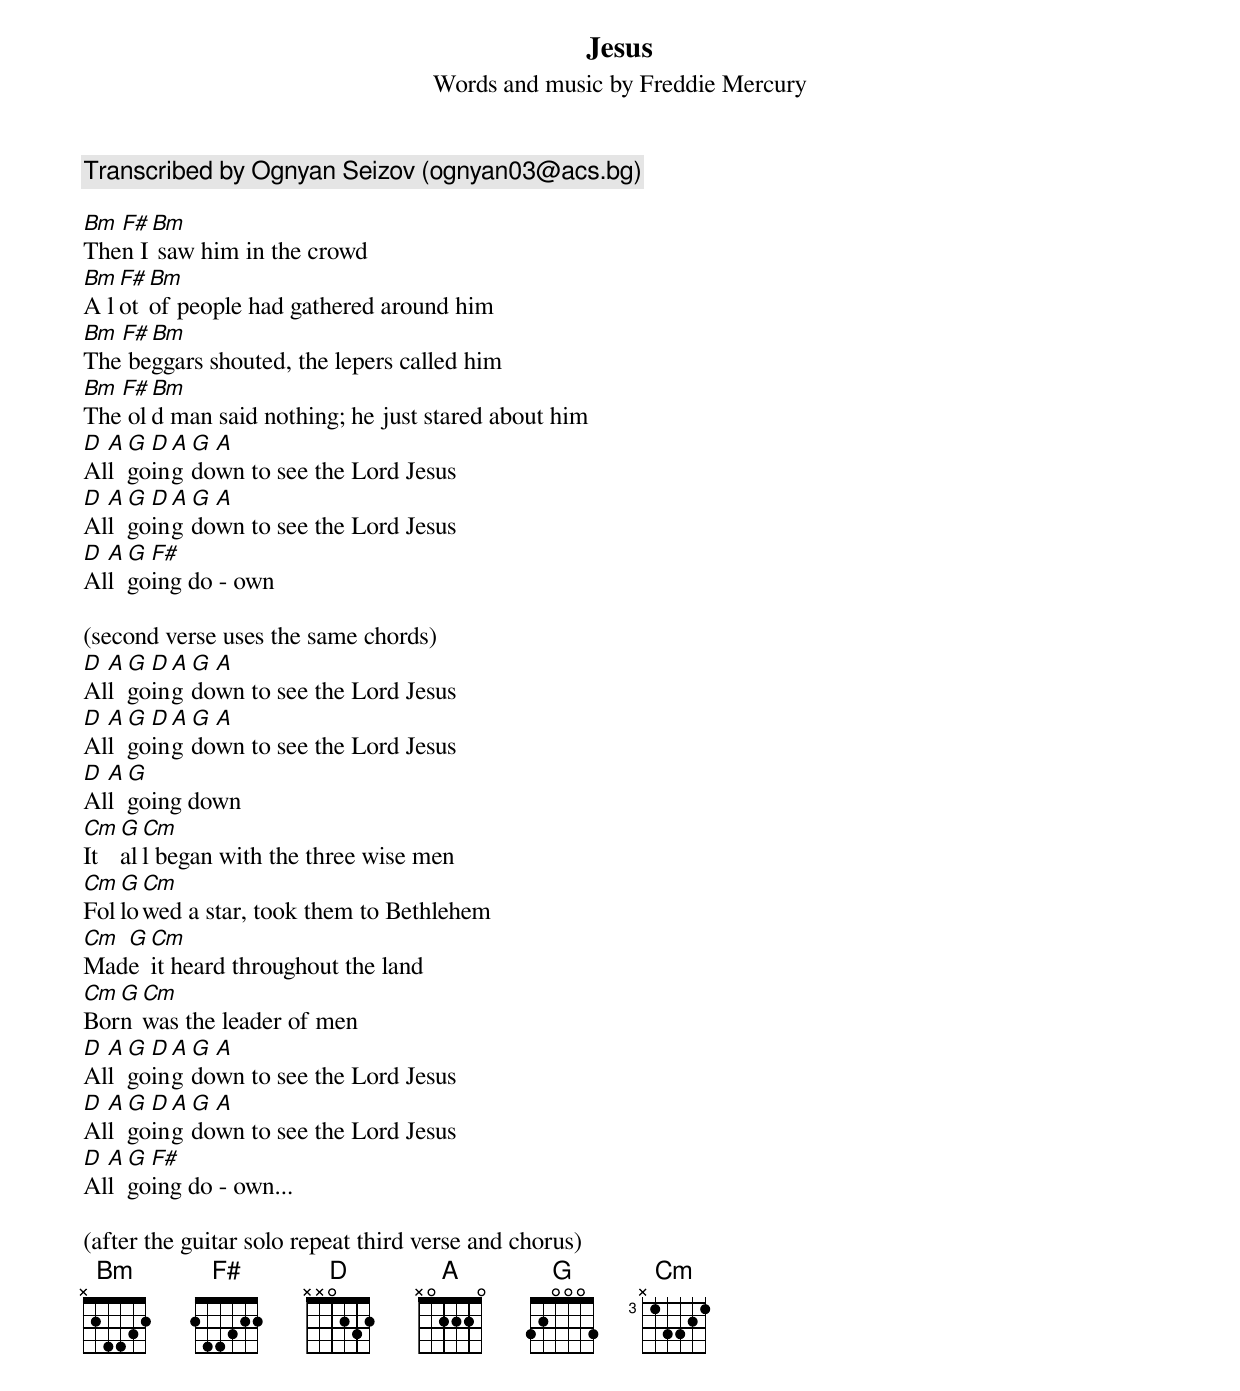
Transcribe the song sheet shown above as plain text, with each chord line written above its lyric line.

Jesus
Words and music by Freddie Mercury
Transcribed by Ognyan Seizov (ognyan03@acs.bg)

Bm F# Bm
Then I saw him in the crowd
Bm F# Bm
A lot of people had gathered around him
Bm F# Bm
The beggars shouted, the lepers called him
Bm F# Bm
The old man said nothing; he just stared about him
D A G D A G A
All going down to see the Lord Jesus
D A G D A G A
All going down to see the Lord Jesus
D A G F#
All going do - own

(second verse uses the same chords)
D A G D A G A
All going down to see the Lord Jesus
D A G D A G A
All going down to see the Lord Jesus
D A G
All going down
Cm G Cm
It all began with the three wise men
Cm G Cm
Followed a star, took them to Bethlehem
Cm G Cm
Made it heard throughout the land
Cm G Cm
Born was the leader of men
D A G D A G A
All going down to see the Lord Jesus
D A G D A G A
All going down to see the Lord Jesus
D A G F#
All going do - own...

(after the guitar solo repeat third verse and chorus)
